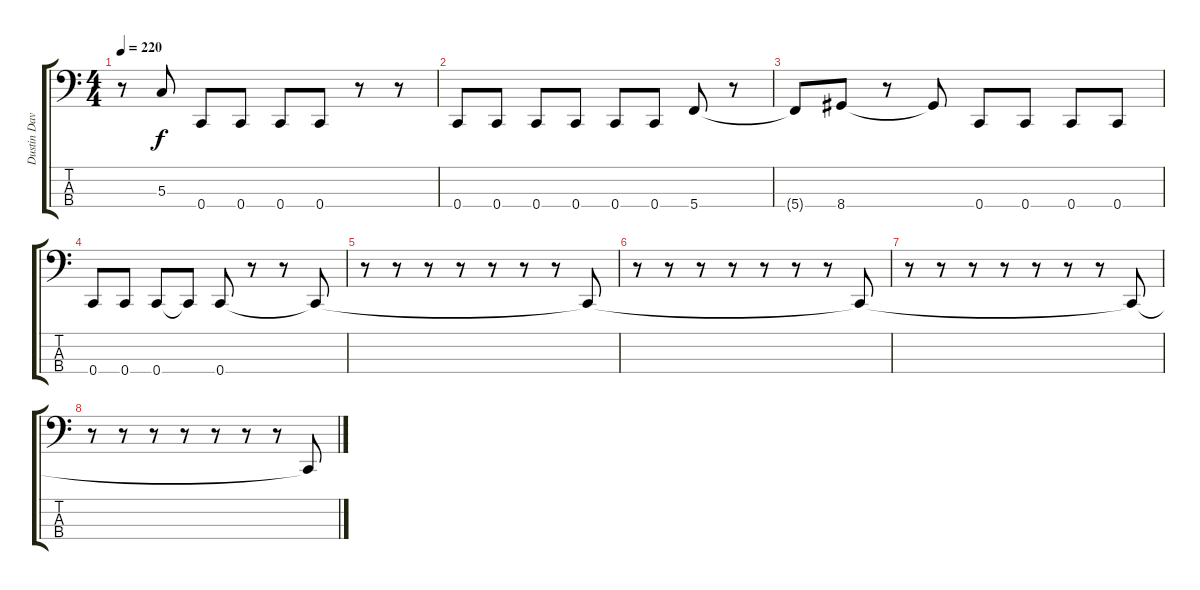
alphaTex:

\track ("Dustin Davidson (Bass)" "Dustin Dav") {instrument electricbasspick}
\staff {score tabs}
\tuning (F2 C2 G1 C1) {hide}
\ts (4 4)
\tempo 220
\clef f4
\ks c
r.8{dy f} 5.3{t}.8 0.4.8 0.4.8 0.4.8 0.4.8 r.8 r.8 |
0.4.8 0.4.8 0.4.8 0.4.8 0.4.8 0.4.8 5.4.8 r.8 |
5.4{t}.8 8.4.8 r.8 8.4{t}.8 0.4.8 0.4.8 0.4.8 0.4.8 |
0.4.8 0.4.8 0.4.8 0.4{t}.8 0.4.8 r.8 r.8 0.4{t}.8 |
r.8 r.8 r.8 r.8 r.8 r.8 r.8 0.4{t}.8 |
r.8 r.8 r.8 r.8 r.8 r.8 r.8 0.4{t}.8 |
r.8 r.8 r.8 r.8 r.8 r.8 r.8 0.4{t}.8 |
r.8 r.8 r.8 r.8 r.8 r.8 r.8 0.4{t}.8
